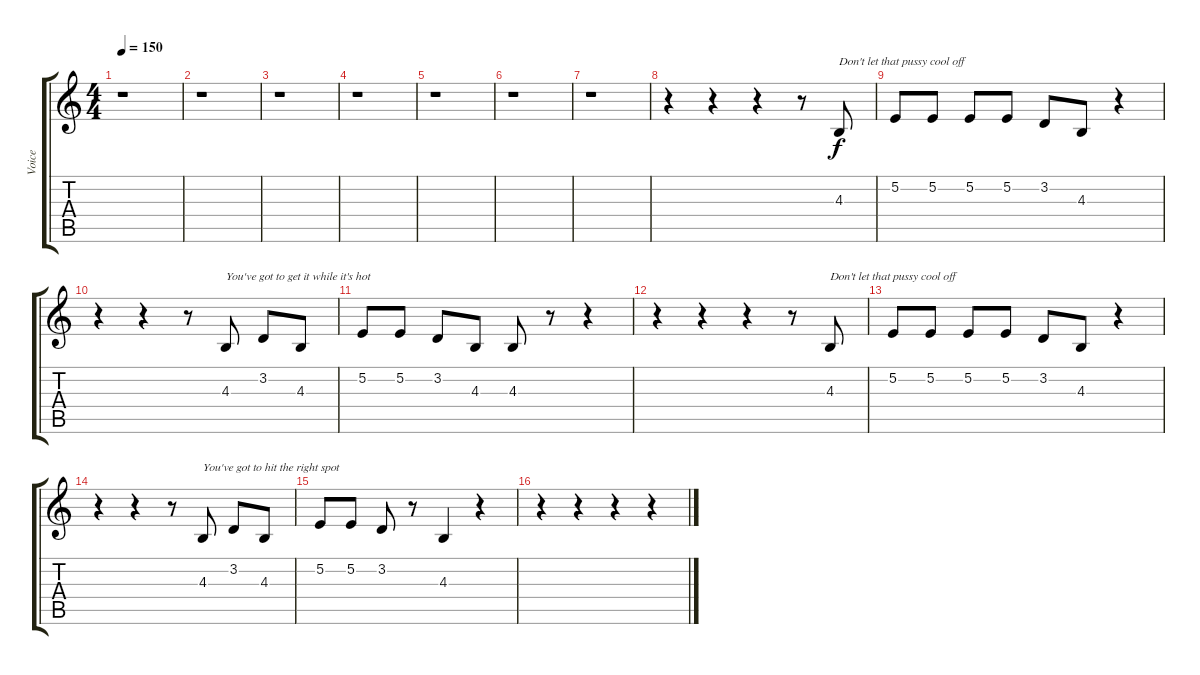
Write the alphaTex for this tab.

\track ("Voice" "Voice") {instrument violin}
\staff {score tabs}
\tuning (E4 B3 G3 D3 A2 E2) {hide}
\ts (4 4)
\tempo 150
\clef g2
\ks c
r.1{dy f} |
r.1 |
r.1 |
r.1 |
r.1 |
r.1 |
r.1 |
r.4 r.4 r.4 r.8 4.3.8{txt "Don't let that pussy cool off"} |
5.2.8 5.2.8 5.2.8 5.2.8 3.2.8 4.3.8 r.4 |
r.4 r.4 r.8 4.3.8{txt "You've got to get it while it's hot"} 3.2.8 4.3.8 |
5.2.8 5.2.8 3.2.8 4.3.8 4.3.8 r.8 r.4 |
r.4 r.4 r.4 r.8 4.3.8{txt "Don't let that pussy cool off"} |
5.2.8 5.2.8 5.2.8 5.2.8 3.2.8 4.3.8 r.4 |
r.4 r.4 r.8 4.3.8{txt "You've got to hit the right spot"} 3.2.8 4.3.8 |
5.2.8 5.2.8 3.2.8 r.8 4.3.4 r.4 |
r.4 r.4 r.4 r.4
